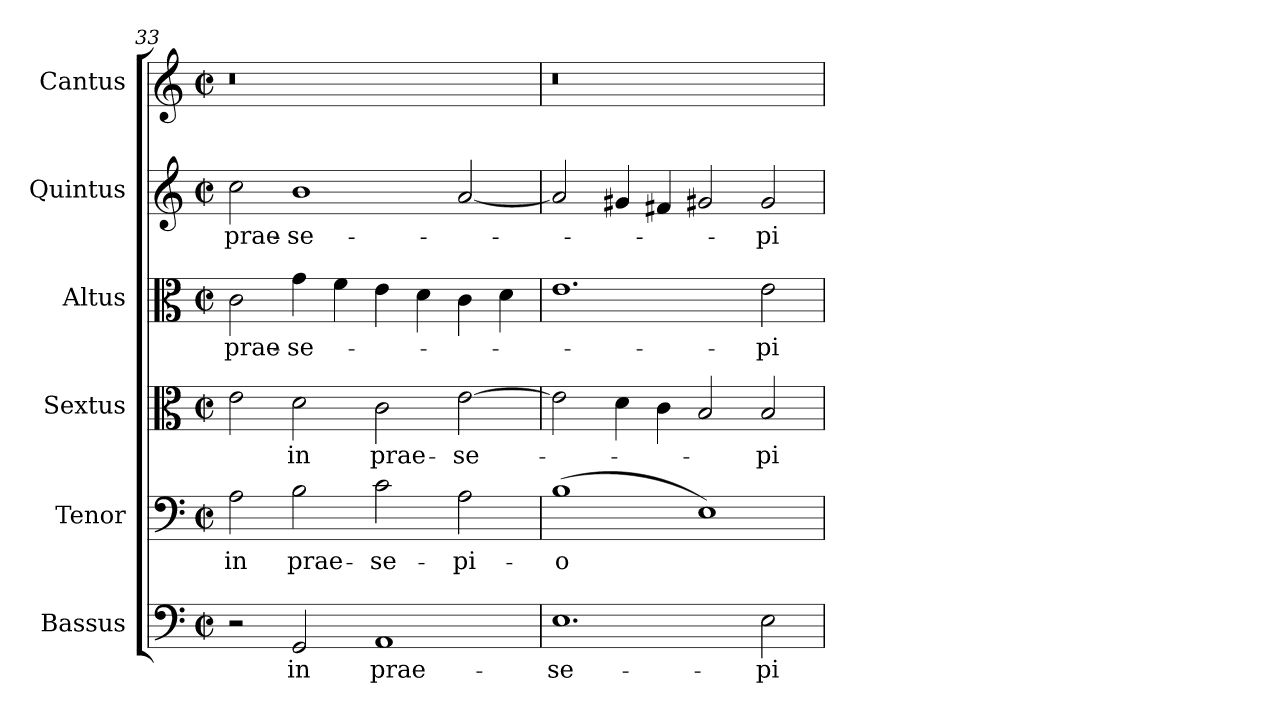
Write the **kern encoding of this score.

**kern	**text	**kern	**text	**kern	**text	**kern	**text	**kern	**text	**kern
*part6	*part6	*part5	*part5	*part4	*part4	*part3	*part3	*part2	*part2	*part1
*staff6	*staff6	*staff5	*staff5	*staff4	*staff4	*staff3	*staff3	*staff2	*staff2	*staff1
*I"Bassus	*	*I"Tenor	*	*I"Sextus	*	*I"Altus	*	*I"Quintus	*	*I"Cantus
*I'Bassus	*	*I'Tenor	*	*I'Sextus	*	*I'Altus	*	*I'Quintus	*	*I'Cantus
!!LO:LB:g=z
*clefF4	*	*clefF4	*	*clefC3	*	*clefC3	*	*clefG2	*	*clefG2
*M2/2	*	*M2/2	*	*M2/2	*	*M2/2	*	*M2/2	*	*M2/2
*met(c|)	*	*met(c|)	*	*met(c|)	*	*met(c|)	*	*met(c|)	*	*met(c|)
=33	=33	=33	=33	=33	=33	=33	=33	=33	=33	=33
!	!	!	!LO:LY:b:cj	!	!	!	!LO:LY:b:cj	!	!LO:LY:b:cj	!
2r	.	2A\	in	2e\	.	2c\	prae-	2cc\	prae-	0r
!	!LO:LY:b:cj	!	!LO:LY:b:cj	!	!LO:LY:b:cj	!	!LO:LY:b:cj	!	!LO:LY:b:cj	!
2GG/	in	2B\	prae-	2d\	in	4g\	-se-	1b	-se-	.
.	.	.	.	.	.	4f\	.	.	.	.
!	!LO:LY:b:cj	!	!LO:LY:b:cj	!	!LO:LY:b:cj	!	!	!	!	!
1AA	prae-	2c\	-se-	2c\	prae-	4e\	.	.	.	.
.	.	.	.	.	.	4d\	.	.	.	.
!	!	!	!LO:LY:b:cj	!	!LO:LY:b:cj	!	!	!	!	!
.	.	2A\	-pi-	[>2e\	-se-	4c\	.	[<2a/	.	.
.	.	.	.	.	.	4d\	.	.	.	.
=34	=34	=34	=34	=34	=34	=34	=34	=34	=34	=34
!	!LO:LY:b:cj	!	!LO:LY:b:rj	!	!	!	!	!	!	!
1.E	-se-	(>1B	-o	2e\]	.	1.e	.	2a/]	.	0r
.	.	.	.	4d\	.	.	.	4g#X/	.	.
.	.	.	.	4c\	.	.	.	4f#X/	.	.
.	.	1E)	.	2B/	.	.	.	2g#X/	.	.
!	!LO:LY:b:cj	!	!	!	!LO:LY:b:cj	!	!LO:LY:b:cj	!	!LO:LY:b:cj	!
2E\	-pi-	.	.	2B/	-pi-	2e\	-pi-	2g#/	-pi-	.
=	=	=	=	=	=	=	=	=	=	=
*-	*-	*-	*-	*-	*-	*-	*-	*-	*-	*-
